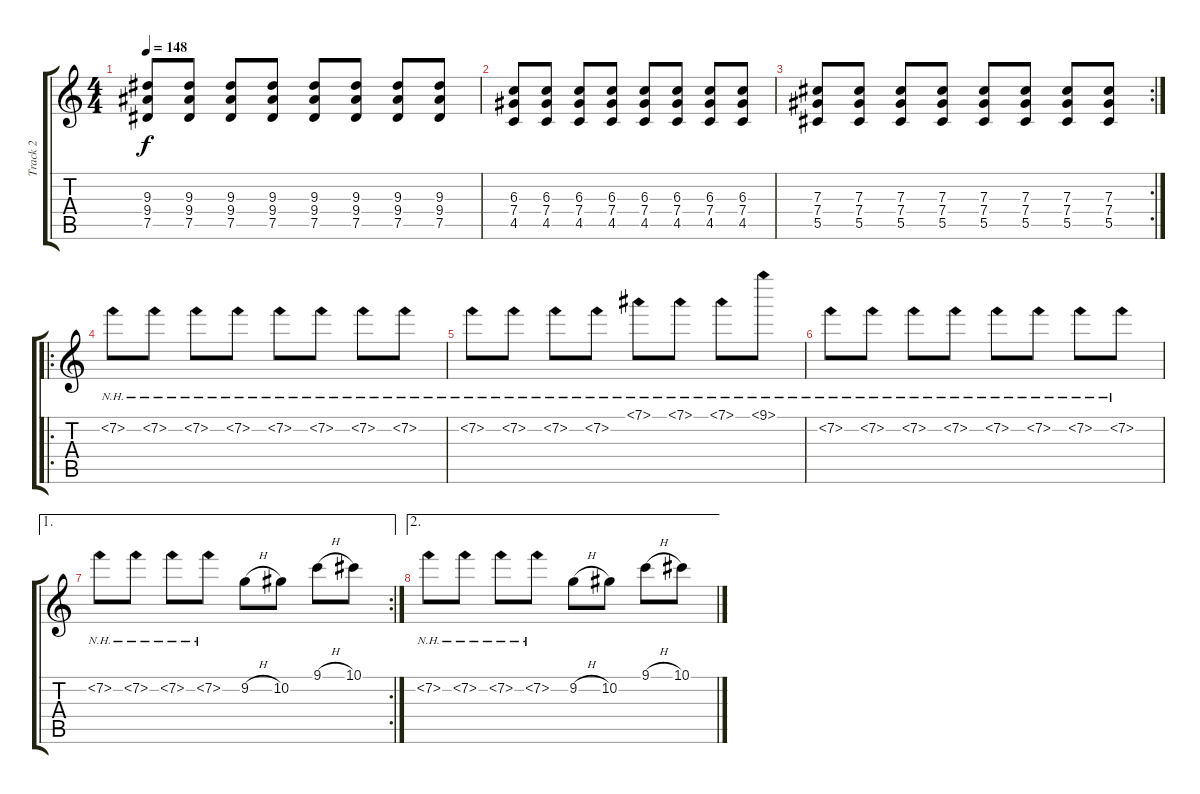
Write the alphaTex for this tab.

\track ("Track 2" "Track 2") {instrument overdrivenguitar}
\staff {score tabs}
\tuning (Eb4 Bb3 Gb3 Db3 Ab2 Eb2) {hide}
\ts (4 4)
\tempo 148
\clef g2
\ks c
(9.3 9.4 7.5).8{dy f} (9.3 9.4 7.5).8 (9.3 9.4 7.5).8 (9.3 9.4 7.5).8 (9.3 9.4 7.5).8 (9.3 9.4 7.5).8 (9.3 9.4 7.5).8 (9.3 9.4 7.5).8 |
(6.3 7.4 4.5).8 (6.3 7.4 4.5).8 (6.3 7.4 4.5).8 (6.3 7.4 4.5).8 (6.3 7.4 4.5).8 (6.3 7.4 4.5).8 (6.3 7.4 4.5).8 (6.3 7.4 4.5).8 |
\rc 2
(7.3 7.4 5.5).8 (7.3 7.4 5.5).8 (7.3 7.4 5.5).8 (7.3 7.4 5.5).8 (7.3 7.4 5.5).8 (7.3 7.4 5.5).8 (7.3 7.4 5.5).8 (7.3 7.4 5.5).8 |
\ro
7.2{nh}.8 7.2{nh}.8 7.2{nh}.8 7.2{nh}.8 7.2{nh}.8 7.2{nh}.8 7.2{nh}.8 7.2{nh}.8 |
7.2{nh}.8 7.2{nh}.8 7.2{nh}.8 7.2{nh}.8 7.1{nh}.8 7.1{nh}.8 7.1{nh}.8 9.1{nh}.8 |
7.2{nh}.8 7.2{nh}.8 7.2{nh}.8 7.2{nh}.8 7.2{nh}.8 7.2{nh}.8 7.2{nh}.8 7.2{nh}.8 |
\ae 1
\rc 2
7.2{nh}.8 7.2{nh}.8 7.2{nh}.8 7.2{nh}.8 9.2{h}.8 10.2.8 9.1{h}.8 10.1.8 |
\ae 2
7.2{nh}.8 7.2{nh}.8 7.2{nh}.8 7.2{nh}.8 9.2{h}.8 10.2.8 9.1{h}.8 10.1.8
